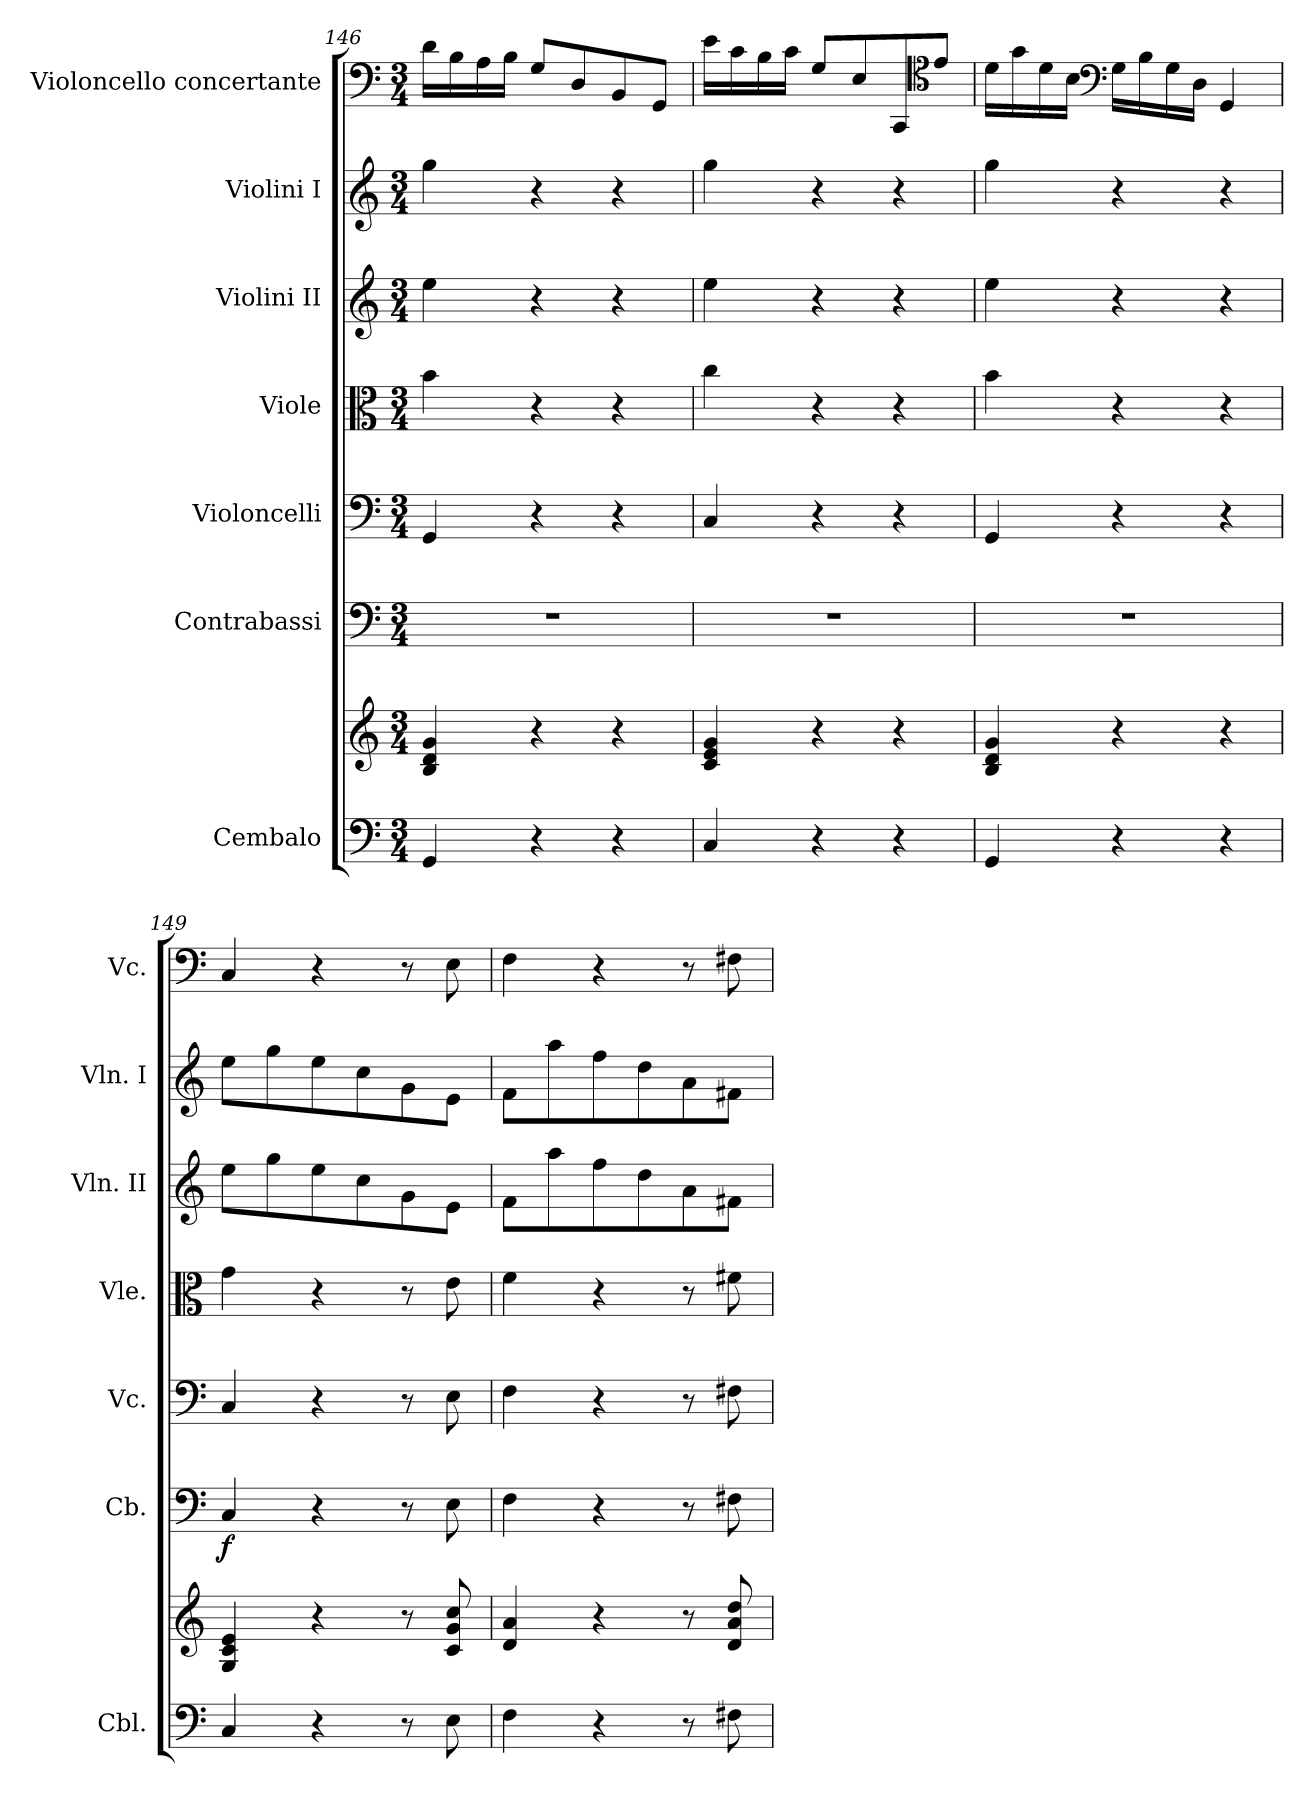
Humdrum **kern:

**kern	**kern	**kern	**dynam	**kern	**kern	**kern	**kern	**kern
*part7	*part7	*part6	*part6	*part5	*part4	*part3	*part2	*part1
*staff8	*staff7	*staff6	*staff6	*staff5	*staff4	*staff3	*staff2	*staff1
*I"Cembalo	*	*I"Contrabassi	*	*I"Violoncelli	*I"Viole	*I"Violini II	*I"Violini I	*I"Violoncello  concertante
*I'Cbl.	*	*I'Cb.	*	*I'Vc.	*I'Vle.	*I'Vln. II	*I'Vln. I	*I'Vc.
*clefF4	*clefG2	*clefF4	*	*clefF4	*clefC3	*clefG2	*clefG2	*clefF4
*	*	*ITrd7c12	*	*	*	*	*	*
*k[]	*k[]	*k[]	*	*k[]	*k[]	*k[]	*k[]	*k[]
*M3/4	*M3/4	*M3/4	*	*M3/4	*M3/4	*M3/4	*M3/4	*M3/4
=146	=146	=146	=146	=146	=146	=146	=146	=146
4GG/	4B/ 4d/ 4g/	2.r	.	4GG/	4b\	4ee\	4gg\	16d\LL
.	.	.	.	.	.	.	.	16B\
.	.	.	.	.	.	.	.	16A\
.	.	.	.	.	.	.	.	16B\JJ
4r	4r	.	.	4r	4r	4r	4r	8G/L
.	.	.	.	.	.	.	.	8D/
4r	4r	.	.	4r	4r	4r	4r	8BB/
.	.	.	.	.	.	.	.	8GG/J
!!LO:PB:g=z
=147	=147	=147	=147	=147	=147	=147	=147	=147
4C/	4c/ 4e/ 4g/	2.r	.	4C/	4cc\	4ee\	4gg\	16e\LL
.	.	.	.	.	.	.	.	16c\
.	.	.	.	.	.	.	.	16B\
.	.	.	.	.	.	.	.	16c\JJ
4r	4r	.	.	4r	4r	4r	4r	8G/L
.	.	.	.	.	.	.	.	8E/
4r	4r	.	.	4r	4r	4r	4r	8CC/
*	*	*	*	*	*	*	*	*clefC4
.	.	.	.	.	.	.	.	8e/J
=148	=148	=148	=148	=148	=148	=148	=148	=148
4GG/	4B/ 4d/ 4g/	2.r	.	4GG/	4b\	4ee\	4gg\	16d\LL
.	.	.	.	.	.	.	.	16g\
.	.	.	.	.	.	.	.	16d\
.	.	.	.	.	.	.	.	16B\JJ
*	*	*	*	*	*	*	*	*clefF4
4r	4r	.	.	4r	4r	4r	4r	16G\LL
.	.	.	.	.	.	.	.	16B\
.	.	.	.	.	.	.	.	16G\
.	.	.	.	.	.	.	.	16D\JJ
4r	4r	.	.	4r	4r	4r	4r	4GG/
=149	=149	=149	=149	=149	=149	=149	=149	=149
!	!	!	!LO:DY:b	!	!	!	!	!
4C/	4G/ 4c/ 4e/	4CC/	f	4C/	4g\	8ee\L	8ee\L	4C/
.	.	.	.	.	.	8gg\	8gg\	.
4r	4r	4r	.	4r	4r	8ee\	8ee\	4r
.	.	.	.	.	.	8cc\	8cc\	.
8r	8r	8r	.	8r	8r	8g\	8g\	8r
8E\	8c/ 8g/ 8cc/	8EE\	.	8E\	8e\	8e\J	8e\J	8E\
=150	=150	=150	=150	=150	=150	=150	=150	=150
4F\	4d/ 4a/	4FF\	.	4F\	4f\	8f\L	8f\L	4F\
.	.	.	.	.	.	8aa\	8aa\	.
4r	4r	4r	.	4r	4r	8ff\	8ff\	4r
.	.	.	.	.	.	8dd\	8dd\	.
8r	8r	8r	.	8r	8r	8a\	8a\	8r
8F#X\	8d/ 8a/ 8dd/	8FF#X\	.	8F#X\	8f#X\	8f#X\J	8f#X\J	8F#X\
=	=	=	=	=	=	=	=	=
*-	*-	*-	*-	*-	*-	*-	*-	*-
